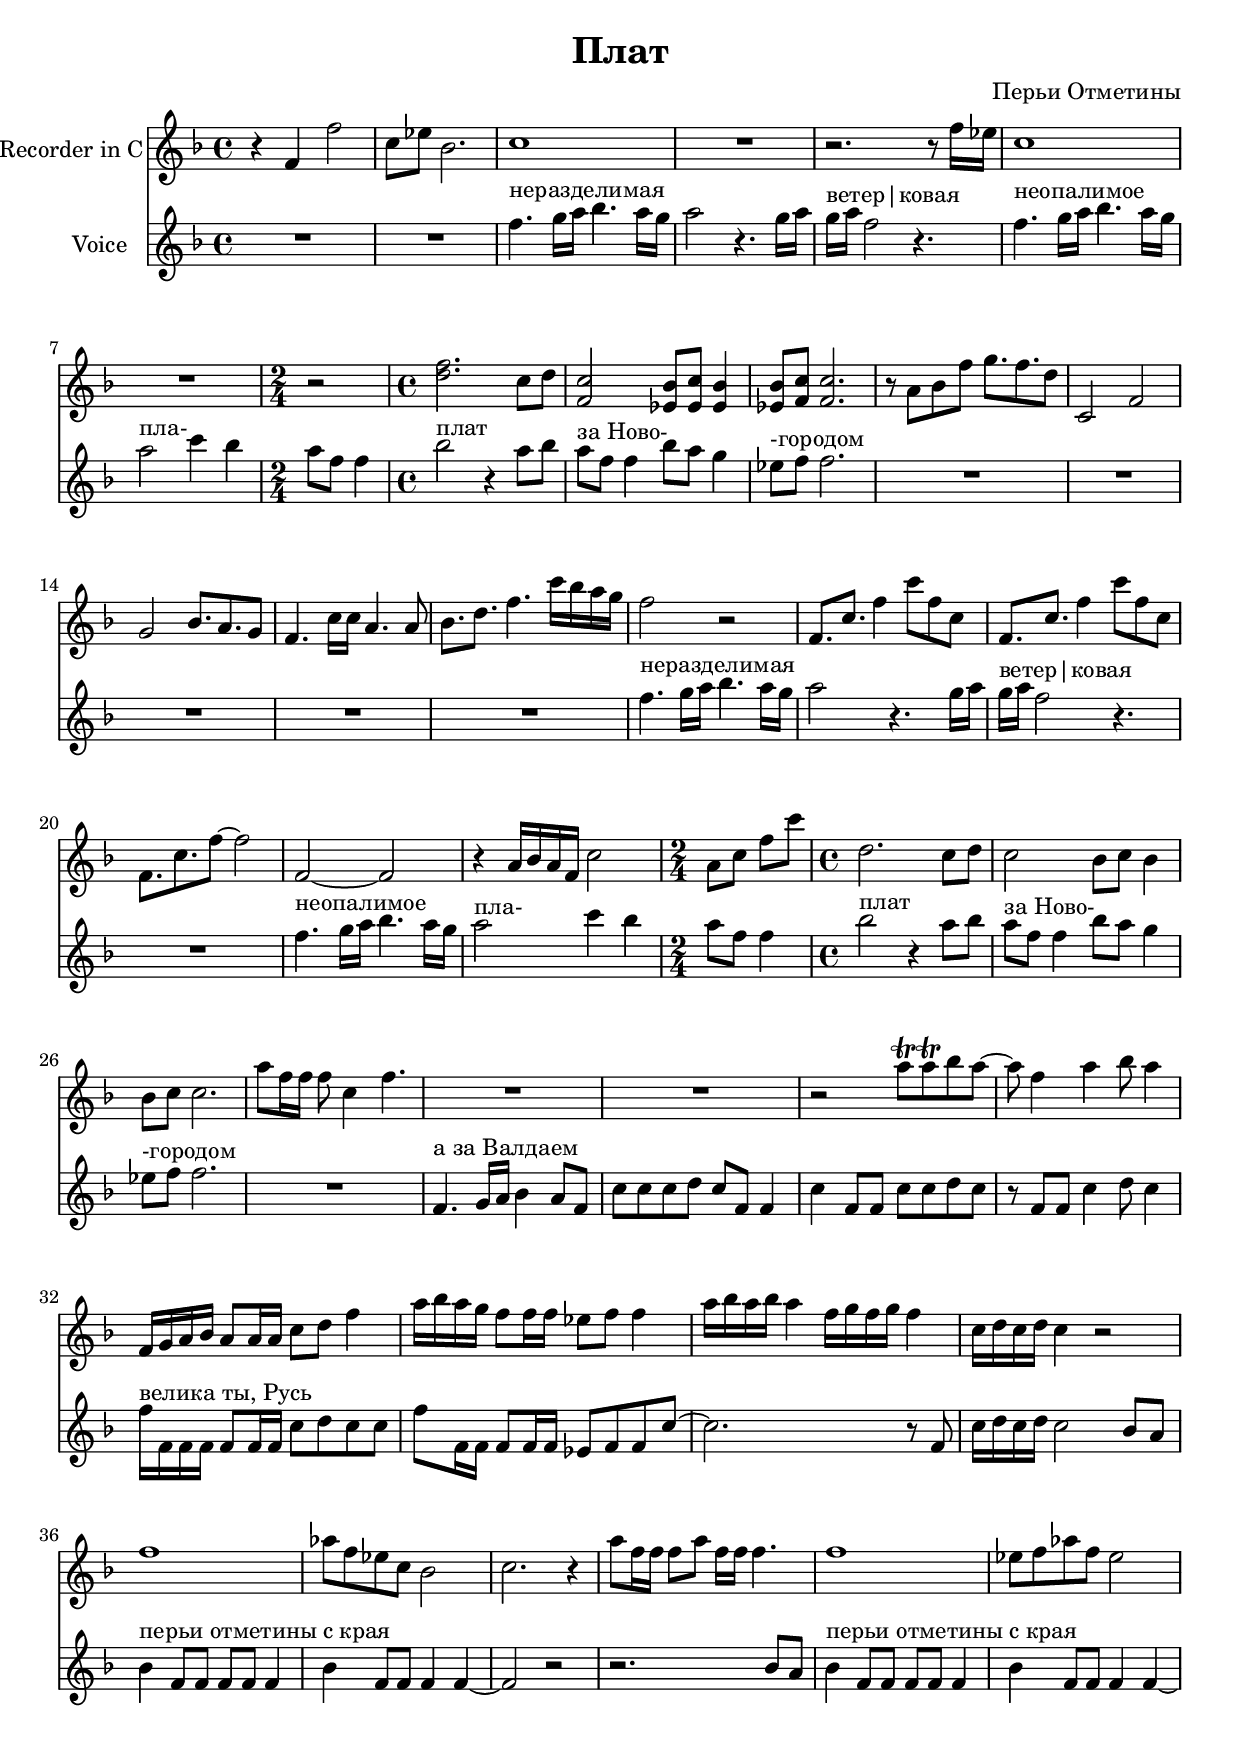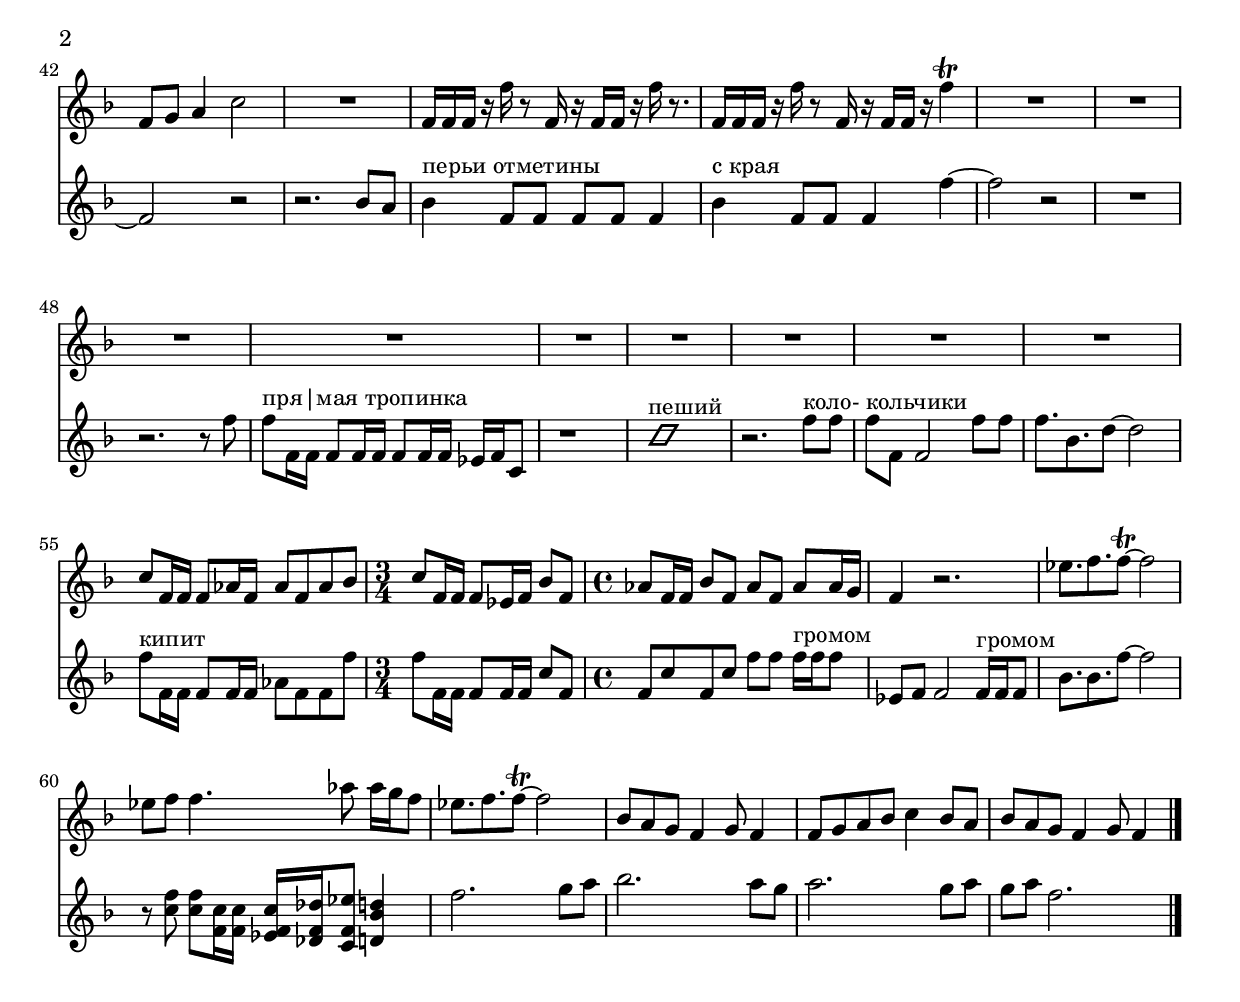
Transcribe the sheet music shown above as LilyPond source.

\version "2.16.2"

\header {
	title = "Плат"
	%subtitle = "партия блокфлейты"
	composer = "Перьи Отметины"
}

\version "2.16.2"

VoiceIa = {
	\relative c''{e4.^"неразделимая" fis16 gis a4. gis16 fis | gis2 r4. fis16 gis | fis16^"ветер|ковая" gis e2 r4. }
}
VoiceIb = {
	\relative c''{e4.^"неопалимое" fis16 gis a4. gis16 fis | gis2^"пла-"  b4 a |  \time 2/4 gis8 e e4 |}
	\relative c'''{\time 4/4 a2^"плат" r4 gis8 a  | gis^"за Ново-" e e4  a8 gis fis4 | d8^"-городом" e e2. |}
}

VoiceII = {
	\relative c'{e4.^"а за Валдаем" fis16 gis a4 gis8 e | b'8 b b cis b e, e4 | b'4 e,8 e b'8 b cis b | r8 e, e b'4 cis8 b4 | }
	\relative c''{e16^"велика ты, Русь" e, e e e8 e16 e b'8 cis b b |}
	\relative c''{e8 e,16 e e8 e16 e d8 e e b'~ |b2. r8 e,8 | b'16 cis b cis b2 a8 gis |}
	\relative c''{a4^"перьи отметины" e8 e e e e4 | a4^"с края" e8 e e4 e~ | e2 r | r2. a8 gis |}
	\relative c''{a4^"перьи отметины" e8 e e e e4 | a4^"с края" e8 e e4 e~ | e2 r | r2. a8 gis |}
	\relative c''{a4^"перьи отметины" e8 e e e e4 | a4^"с края" e8 e e4 e'~ | e2 r | R1 |}
}

VoiceIII = {
	\relative c''{r2. r8 e | e8^"пря|мая тропинка" e,16 e e8 e16 e e8 e16 e d e b8 | r1 |  }
	\improvisationOn b'1^"пеший" \improvisationOff
	\relative c''{r2. e8^"коло-" e | e8^"кольчики" e, e2 e'8 e | e8. a, cis8~cis2 |}
	\relative c''{e8^"кипит" e,16 e e8 e16 e g8 e e e' | \time 3/4 e8 e,16 e e8 e16 e b'8 e, | \time 4/4 e b' e, b' e e e16^"громом" e e8 |}
	\relative c'{d8 e e2 e16^"громом" e e8 | a8. a e'8~e2 | }
	{r8 <b'e''>8 <b' e''>8 <e' b'>16 <e' b'> <d' e' b'> <c' e' c''> <b e' d''>8 <cis' a' cis''>4 }
	\relative c''{e2. fis8 gis | a2. gis8 fis | gis2. fis8 gis | fis8 gis e2. \bar "|."}
}

Voice = {
	\key e \major
	\time 4/4
	R1*2 |
	\VoiceIa \VoiceIb
	R1*5
	\VoiceIa R1 \VoiceIb
	R1
	\VoiceII
	\VoiceIII
}



FluteI = {
	\relative c'{r4 e4 e'2 | b8 d a2. | b1 | R1 | r2. r8 e16 d | b1 | R1 | r2 |}
	{<cis''' e'''>2. b''8 cis'''  | <e'' b''>2  <d'' a''>8 <d'' b''> <d'' a''>4 | <d'' a''>8 <e'' b''> <e'' b''>2. |}
}

FluteII = \relative c''{r8 gis8 a e' fis8. e cis8 | b2 e | fis2 a8. gis fis8 | e4. b'16 b gis4. gis,8 | a8. cis e4. b'16 a gis fis |}

FluteIII = {
	\relative c''{e2  r2 | e,8. b' e4 b'8 e, b | e,8. b' e4 b'8 e, b | e,8. b' e8~e2 | }
	\relative c'{e2~e2 | r4 gis'16 a gis e b'2 | }
	\relative c''{gis8 b e b'|}
	\relative c'''{cis2. b8 cis | b2 a8 b a4 | a8 b b2. |}
}

FluteIV = \relative c'''{gis8 e16 e e8 b4 e4. |}

FluteV = { % а за Валдаем
	R1*2
	\relative c'''{r2 gis8\trill gis\trill a gis~| gis8 e4 gis a8 gis4 |}
	\relative c''{e16 fis gis a gis8 gis16 gis16 b8 cis e4 | gis,16 a gis fis e8 e16 e d8 e e4 | }
	\relative c'''{gis16 a gis a gis4 e16 fis e fis e4 | b'16 cis b cis b4 r2 | e1 | g8 e d b a2 | b2. r4 |}
	\relative c'''{gis8 e16 e e8 gis e16 e e4. | e'1 | d8 e g e d2 | e,8 fis gis4 b2 | R1 | }
	\relative c''{e16 e e r e' r8 e,16 r e e r e' r8. | e,16 e e r e' r8 e,16 r e e r e'4\trill | }
	R1*2
}

FluteVI = {% прямая тропинка
	R1*7
	\relative c'''{b8 e,16 e e8 g16 e g8 e g a |}
	\relative c'''{\time 3/4 b8 e,16 e e8 d16 e a8 e | \time 4/4 g8 e16 e a8 e g e g g16 fis | e4 r2. | }
	\relative c''{d8. e e8\trill~e2 | d8 e e4. g8 g16 fis e8 | d8. e e8\trill~ e2 | a8 gis fis e4 fis8 e4 |}
	\relative c''{e8 fis gis a b4 a8 gis | a8 gis fis e4 fis8 e4 | }
}


Flute = {
	\key e \major
	\time 4/4
	\FluteI
	\FluteII
	\FluteIII
	\FluteIV
	\FluteV
	\FluteVI
}

Clarinet = {
  \time 4/4
  \key fis \major
  \relative c'{r4 fis4 fis'2 | cis8 e b2. | cis1 |}
  R1
  \relative c''{r2. r8 fis16 e cis1 |}
  R1 R2 
  \relative c'{dis2. fis8 gis | fis2 e8 e e4 | e8 fis fis2. |  }
  \transpose bes c'{\relative c''{r8 gis8 a^"B" e' fis8. e cis8 | b2^"F#" e | fis2^"G#m" a,8. gis fis8 | e4.^"F#" b'16 b gis4. gis8 | a8.^"B" cis e4 e8 b,16 b8. | e2 r |}}
  \relative c'{fis8.^"F#" cis' fis4 cis8 ais fis | cis8. fis ais4 cis8 ais fis | ais8. cis fis8~fis2 |}
  \relative c'{cis1 |fis4. ais cis4 | \time 2/4 fis4 cis,8 cis16 cis | dis2.^"B" b8 dis | cis2^"F#" b8 cis b4 | b8 cis cis2. | }
}




RecorderCI = {
	\relative c'{r4 e4 e'2 | b8 d a2. | b1 | R1 | r2. r8 e16 d | b1 | R1 | r2 |}
	\transpose c' c{<cis''' e'''>2. b''8 cis'''  | <e'' b''>2  <d'' a''>8 <d'' b''> <d'' a''>4 | <d'' a''>8 <e'' b''> <e'' b''>2. |}
}

RecorderCII = {
  \relative c''{r8 gis8 a e' fis8. e cis8 | }
  \relative c'{b2 e | fis2 a8. gis fis8 | e4. b'16 b gis4. }
  \relative c''{gis8 | a8. cis e4. b'16 a gis fis |}
}

RecorderCIII = {
	\relative c''{e2  r2 | e,8. b' e4 b'8 e, b | e,8. b' e4 b'8 e, b | e,8. b' e8~e2 | }
	\relative c'{e2~e2 | r4 }
        \relative c''{gis16 a gis e b'2 | }
	\relative c''{gis8 b e b'|}
	\relative c''{cis2. b8 cis | b2 a8 b a4 | a8 b b2. |}
}

RecorderCIV = \relative c'''{gis8 e16 e e8 b4 e4. |}

RecorderCV = { % а за Валдаем
	R1*2
	\relative c'''{r2 gis8\trill gis\trill a gis~| gis8 e4 gis a8 gis4 |}
	\relative c'{e16 fis gis a gis8 gis16 gis16 b8 cis e4 | }
        \relative c'''{gis16 a gis fis e8 e16 e d8 e e4 | }
	\relative c'''{gis16 a gis a gis4 e16 fis e fis e4 | }
        \relative c''{b16 cis b cis b4 r2 | e1 | g8 e d b a2 | b2. r4 |}
	\relative c'''{gis8 e16 e e8 gis e16 e e4. | e1 | d8 e g e d2 | e,8 fis gis4 b2 | R1 | }
	\relative c'{e16 e e r e' r8 e,16 r e e r e' r8. | e,16 e e r e' r8 e,16 r e e r e'4\trill | }
	R1*2
}

RecorderCVI = {% прямая тропинка
	R1*7
	\relative c''{b8 e,16 e e8 g16 e g8 e g a |}
	\relative c''{\time 3/4 b8 e,16 e e8 d16 e a8 e | \time 4/4 g8 e16 e a8 e g e g g16 fis | e4 r2. | }
	\relative c''{d8. e e8\trill~e2 | d8 e e4. g8 g16 fis e8 | d8. e e8\trill~ e2 | a,8 gis fis e4 fis8 e4 |}
	\relative c'{e8 fis gis a b4 a8 gis | a8 gis fis e4 fis8 e4 | }
}


RecorderC = {
	\key e \major
	\time 4/4
	\RecorderCI
	\RecorderCII
	\RecorderCIII
	\RecorderCIV
	\RecorderCV
	\RecorderCVI
}

\score {
  <<
    \new Staff {\transpose c' c'{
		\clef treble
		\set Staff.instrumentName = "Recorder in C"
		\transpose c c{
			\transpose e f{\RecorderC}
		}
    }}
    \new Staff {\transpose c' c'{
		\clef treble
		\set Staff.instrumentName = "Voice"
		\transpose e f{\Voice}
    }}
  >>  
  \layout{ }
}
